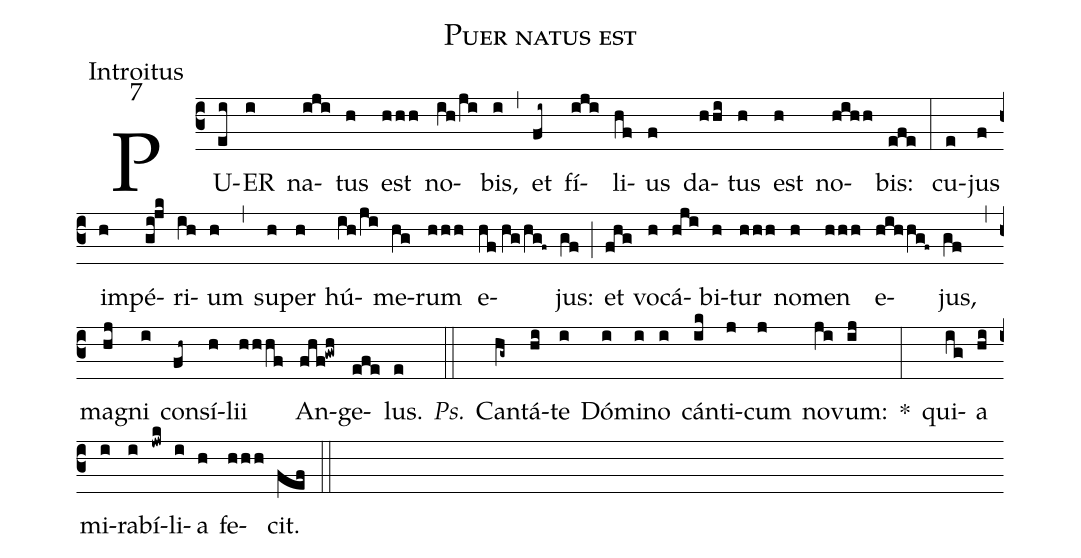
name:Puer natus est;
office-part:Introitus;
mode:7;
%%
annotation: Intr.
annotation: VII.
%%
(c3) PU(ei)ER(i) na(iji)tus(h) est(hhh) no(ih/ji)bis,(i) (,) et(fi~) fí(iji)li(hf)us(f) da(hhi)tus(h) est(h) no(hihh)bis:(efe) (:) cu(e)jus(f) im(h)pé(gi!jk)ri(ih)um(h) (,) su(h)per(h) hú(ih/ji)me(hg)rum(hhh) e(hf//hg/hg!f~)jus:(gf) (;) et(fhg) vo(h)cá(hji)bi(h)tur(hhh) no(h)men(hhh) e(hihhg!f~)jus,(gf) (,) ma(hj)gni(i) con(fh~)sí(h)lii(hhhf) An(fhf!gwh)ge(efe)lus.(e) <i>Ps.</i>(::) Can(hg~)tá(hi)te(i) Dó(i)mi(i)no(i) cán(ik)ti(j)cum(j) no(ji)vum:(ij) *(:) qui(ig)a(hi) mi(i)ra(i)bí(jwk)li(i)a(h) fe(hhh)cit.(fef) (::)
